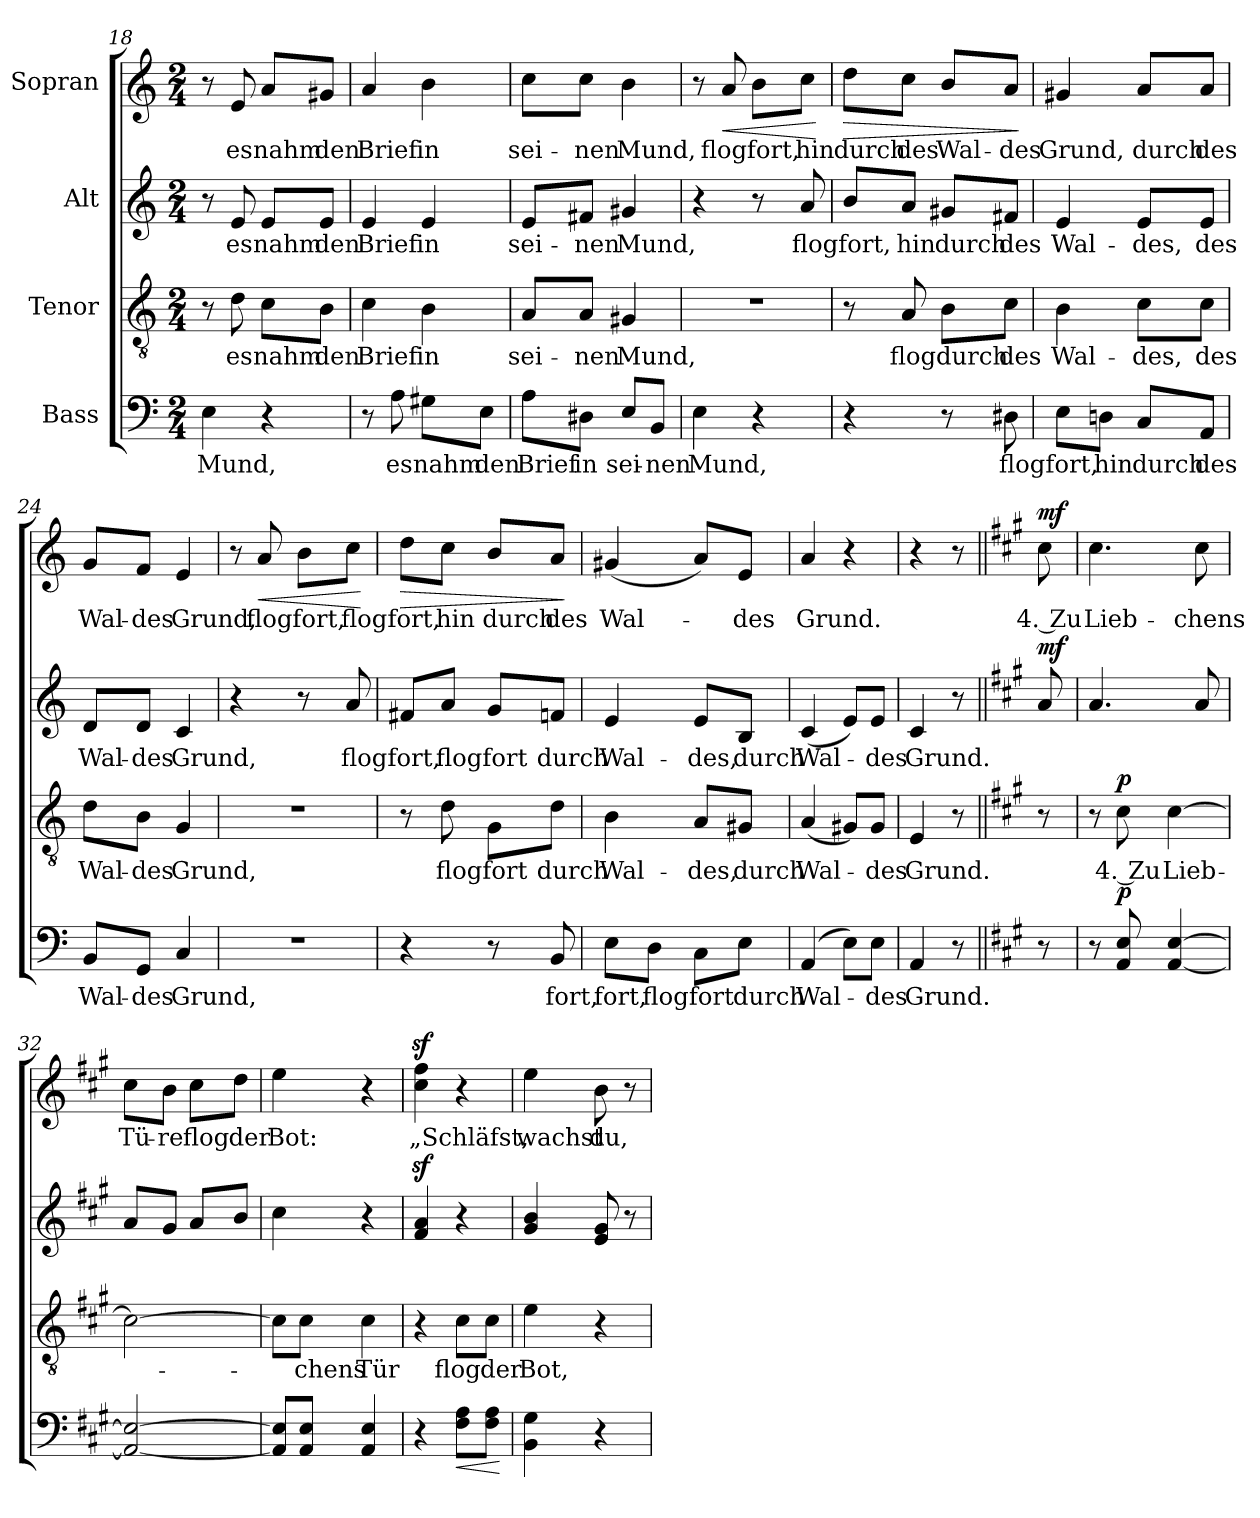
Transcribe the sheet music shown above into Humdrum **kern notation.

**kern	**text	**dynam	**kern	**text	**dynam	**kern	**text	**dynam	**kern	**text	**dynam
*part4	*part4	*part4	*part3	*part3	*part3	*part2	*part2	*part2	*part1	*part1	*part1
*staff4	*staff4	*staff4	*staff3	*staff3	*staff3	*staff2	*staff2	*staff2	*staff1	*staff1	*staff1
*I"Bass	*	*	*I"Tenor	*	*	*I"Alt	*	*	*I"Sopran	*	*
*clefF4	*	*	*clefGv2	*	*	*clefG2	*	*	*clefG2	*	*
*k[]	*	*	*k[]	*	*	*k[]	*	*	*k[]	*	*
*M2/4	*	*	*M2/4	*	*	*M2/4	*	*	*M2/4	*	*
=18	=18	=18	=18	=18	=18	=18	=18	=18	=18	=18	=18
!	!LO:LY:b	!	!	!	!	!	!	!	!	!	!
4E\	Mund,	.	8r	.	.	8r	.	.	8r	.	.
!	!	!	!	!LO:LY:b	!	!	!LO:LY:b	!	!	!LO:LY:b	!
.	.	.	8d\	es	.	8e/	es	.	8e/	es	.
!	!	!	!	!LO:LY:b	!	!	!LO:LY:b	!	!	!LO:LY:b	!
4r	.	.	8c\L	nahm	.	8e/L	nahm	.	8a/L	nahm	.
!	!	!	!	!LO:LY:b	!	!	!LO:LY:b	!	!	!LO:LY:b	!
.	.	.	8B\J	den	.	8e/J	den	.	8g#X/J	den	.
=19	=19	=19	=19	=19	=19	=19	=19	=19	=19	=19	=19
!	!	!	!	!LO:LY:b	!	!	!LO:LY:b	!	!	!LO:LY:b	!
8r	.	.	4c\	Brief	.	4e/	Brief	.	4a/	Brief	.
!	!LO:LY:b	!	!	!	!	!	!	!	!	!	!
8A\	es	.	.	.	.	.	.	.	.	.	.
!	!LO:LY:b	!	!	!LO:LY:b	!	!	!LO:LY:b	!	!	!LO:LY:b	!
8G#X\L	nahm	.	4B\	in	.	4e/	in	.	4b\	in	.
!	!LO:LY:b	!	!	!	!	!	!	!	!	!	!
8E\J	den	.	.	.	.	.	.	.	.	.	.
!!LO:LB:g=z
=20	=20	=20	=20	=20	=20	=20	=20	=20	=20	=20	=20
!	!LO:LY:b	!	!	!LO:LY:b	!	!	!LO:LY:b	!	!	!LO:LY:b	!
8A\L	Brief	.	8A/L	sei-	.	8e/L	sei-	.	8cc\L	sei-	.
!	!LO:LY:b	!	!	!LO:LY:b	!	!	!LO:LY:b	!	!	!LO:LY:b	!
8D#X\J	in	.	8A/J	-nen	.	8f#X/J	-nen	.	8cc\J	-nen	.
!	!LO:LY:b	!	!	!LO:LY:b	!	!	!LO:LY:b	!	!	!LO:LY:b	!
8E/L	sei-	.	4G#X/	Mund,	.	4g#X/	Mund,	.	4b\	Mund,	.
!	!LO:LY:b	!	!	!	!	!	!	!	!	!	!
8BB/J	-nen	.	.	.	.	.	.	.	.	.	.
=21	=21	=21	=21	=21	=21	=21	=21	=21	=21	=21	=21
!	!LO:LY:b	!	!	!	!	!	!	!	!	!	!
4E\	Mund,	.	2r	.	.	4r	.	.	8r	.	.
!	!	!	!	!	!	!	!	!	!	!LO:LY:b	!LO:HP:b
.	.	.	.	.	.	.	.	.	8a/	flog	<
!	!	!	!	!	!	!	!	!	!	!LO:LY:b	!
4r	.	.	.	.	.	8r	.	.	8b\L	fort,	.
!	!	!	!	!	!	!	!LO:LY:b	!	!	!LO:LY:b	!
.	.	.	.	.	.	8a/	flog	.	8cc\J	hin	.
.	.	.	.	.	.	.	.	.	.	.	[
=22	=22	=22	=22	=22	=22	=22	=22	=22	=22	=22	=22
!	!	!	!	!	!	!	!LO:LY:b	!	!	!LO:LY:b	!LO:HP:b
4r	.	.	8r	.	.	8b/L	fort,	.	8dd\L	durch	>
!	!	!	!	!LO:LY:b	!	!	!LO:LY:b	!	!	!LO:LY:b	!
.	.	.	8A/	flog	.	8a/J	hin	.	8cc\J	des	.
!	!	!	!	!LO:LY:b	!	!	!LO:LY:b	!	!	!LO:LY:b	!
8r	.	.	8B\L	durch	.	8g#X/L	durch	.	8b/L	Wal-	.
!	!LO:LY:b	!	!	!LO:LY:b	!	!	!LO:LY:b	!	!	!LO:LY:b	!
8D#X\	flog	.	8c\J	des	.	8f#X/J	des	.	8a/J	-des	.
.	.	.	.	.	.	.	.	.	.	.	]
=23	=23	=23	=23	=23	=23	=23	=23	=23	=23	=23	=23
!	!LO:LY:b	!	!	!LO:LY:b	!	!	!LO:LY:b	!	!	!LO:LY:b	!
8E\L	fort,	.	4B\	Wal-	.	4e/	Wal-	.	4g#X/	Grund,	.
!	!LO:LY:b	!	!	!	!	!	!	!	!	!	!
8Dn\J	hin	.	.	.	.	.	.	.	.	.	.
!	!LO:LY:b	!	!	!LO:LY:b	!	!	!LO:LY:b	!	!	!LO:LY:b	!
8C/L	durch	.	8c\L	-des,	.	8e/L	-des,	.	8a/L	durch	.
!	!LO:LY:b	!	!	!LO:LY:b	!	!	!LO:LY:b	!	!	!LO:LY:b	!
8AA/J	des	.	8c\J	des	.	8e/J	des	.	8a/J	des	.
=24	=24	=24	=24	=24	=24	=24	=24	=24	=24	=24	=24
!	!LO:LY:b	!	!	!LO:LY:b	!	!	!LO:LY:b	!	!	!LO:LY:b	!
8BB/L	Wal-	.	8d\L	Wal-	.	8d/L	Wal-	.	8g/L	Wal-	.
!	!LO:LY:b	!	!	!LO:LY:b	!	!	!LO:LY:b	!	!	!LO:LY:b	!
8GG/J	-des	.	8B\J	-des	.	8d/J	-des	.	8f/J	-des	.
!	!LO:LY:b	!	!	!LO:LY:b	!	!	!LO:LY:b	!	!	!LO:LY:b	!
4C/	Grund,	.	4G/	Grund,	.	4c/	Grund,	.	4e/	Grund,	.
!!LO:PB:g=z
=25	=25	=25	=25	=25	=25	=25	=25	=25	=25	=25	=25
2r	.	.	2r	.	.	4r	.	.	8r	.	.
!	!	!	!	!	!	!	!	!	!	!LO:LY:b	!LO:HP:b
.	.	.	.	.	.	.	.	.	8a/	flog	<
!	!	!	!	!	!	!	!	!	!	!LO:LY:b	!
.	.	.	.	.	.	8r	.	.	8b\L	fort,	.
!	!	!	!	!	!	!	!LO:LY:b	!	!	!LO:LY:b	!
.	.	.	.	.	.	8a/	flog	.	8cc\J	flog	.
.	.	.	.	.	.	.	.	.	.	.	[
=26	=26	=26	=26	=26	=26	=26	=26	=26	=26	=26	=26
!	!	!	!	!	!	!	!LO:LY:b	!	!	!LO:LY:b	!LO:HP:b
4r	.	.	8r	.	.	8f#X/L	fort,	.	8dd\L	fort,	>
!	!	!	!	!LO:LY:b	!	!	!LO:LY:b	!	!	!LO:LY:b	!
.	.	.	8d\	flog	.	8a/J	flog	.	8cc\J	hin	.
!	!	!	!	!LO:LY:b	!	!	!LO:LY:b	!	!	!LO:LY:b	!
8r	.	.	8G\L	fort	.	8g/L	fort	.	8b/L	durch	.
!	!LO:LY:b	!	!	!LO:LY:b	!	!	!LO:LY:b	!	!	!LO:LY:b	!
8BB/	fort,	.	8d\J	durch	.	8fn/J	durch	.	8a/J	des	.
.	.	.	.	.	.	.	.	.	.	.	]
=27	=27	=27	=27	=27	=27	=27	=27	=27	=27	=27	=27
!	!LO:LY:b	!	!	!LO:LY:b	!	!	!LO:LY:b	!	!	!LO:LY:b	!
8E\L	fort,	.	4B\	Wal-	.	4e/	Wal-	.	(4g#X/	Wal-	.
!	!LO:LY:b	!	!	!	!	!	!	!	!	!	!
8D\J	flog	.	.	.	.	.	.	.	.	.	.
!	!LO:LY:b	!	!	!LO:LY:b	!	!	!LO:LY:b	!	!	!	!
8C\L	fort	.	8A/L	-des,	.	8e/L	-des,	.	8a/L)	.	.
!	!LO:LY:b	!	!	!LO:LY:b	!	!	!LO:LY:b	!	!	!LO:LY:b	!
8E\J	durch	.	8G#X/J	durch	.	8B/J	durch	.	8e/J	-des	.
=28	=28	=28	=28	=28	=28	=28	=28	=28	=28	=28	=28
!	!LO:LY:b	!	!	!LO:LY:b	!	!	!LO:LY:b	!	!	!LO:LY:b	!
(4AA/	Wal-	.	(4A/	Wal-	.	(4c/	Wal-	.	4a/	Grund.	.
8E\L)	.	.	8G#X/L)	.	.	8e/L)	.	.	4r	.	.
!	!LO:LY:b	!	!	!LO:LY:b	!	!	!LO:LY:b	!	!	!	!
8E\J	-des	.	8G#/J	-des	.	8e/J	-des	.	.	.	.
=29	=29	=29	=29	=29	=29	=29	=29	=29	=29	=29	=29
!	!LO:LY:b	!	!	!LO:LY:b	!	!	!LO:LY:b	!	!	!	!
4AA/	Grund.	.	4E/	Grund.	.	4c/	Grund.	.	4r	.	.
8r	.	.	8r	.	.	8r	.	.	8r	.	.
!!LO:LB:g=z
=30||	=30||	=30||	=30||	=30||	=30||	=30||	=30||	=30||	=30||	=30||	=30||
*k[f#c#g#]	*	*	*k[f#c#g#]	*	*	*k[f#c#g#]	*	*	*k[f#c#g#]	*	*
!	!	!	!	!	!	!	!	!LO:DY:a	!	!LO:LY:b	!LO:DY:a
8r	.	.	8r	.	.	8a/	.	mf	8cc#\	4. Zu	mf
=31	=31	=31	=31	=31	=31	=31	=31	=31	=31	=31	=31
!	!	!	!	!	!	!	!	!	!	!LO:LY:b	!
8r	.	.	8r	.	.	4.a/	.	.	4.cc#\	Lieb-	.
!	!	!LO:DY:a	!	!LO:LY:b	!LO:DY:a	!	!	!	!	!	!
8AA/ 8E/	.	p	8c#\	4. Zu	p	.	.	.	.	.	.
!	!	!	!	!LO:LY:b	!	!	!	!	!	!	!
[4AA/ [4E/	.	.	[4c#\	Lieb-	.	.	.	.	.	.	.
!	!	!	!	!	!	!	!	!	!	!LO:LY:b	!
.	.	.	.	.	.	8a/	.	.	8cc#\	-chens	.
=32	=32	=32	=32	=32	=32	=32	=32	=32	=32	=32	=32
!	!	!	!	!	!	!	!	!	!	!LO:LY:b	!
2AA/_ 2E/_	.	.	2c#\_	.	.	8a/L	.	.	8cc#\L	Tü-	.
!	!	!	!	!	!	!	!	!	!	!LO:LY:b	!
.	.	.	.	.	.	8g#/J	.	.	8b\J	-re	.
!	!	!	!	!	!	!	!	!	!	!LO:LY:b	!
.	.	.	.	.	.	8a/L	.	.	8cc#\L	flog	.
!	!	!	!	!	!	!	!	!	!	!LO:LY:b	!
.	.	.	.	.	.	8b/J	.	.	8dd\J	der	.
=33	=33	=33	=33	=33	=33	=33	=33	=33	=33	=33	=33
!	!	!	!	!	!	!	!	!	!	!LO:LY:b	!
8AA]/ 8E]/L	.	.	8c#\L]	.	.	4cc#\	.	.	4ee\	Bot:	.
!	!	!	!	!LO:LY:b	!	!	!	!	!	!	!
8AA/ 8E/J	.	.	8c#\J	-chens	.	.	.	.	.	.	.
!	!	!	!	!LO:LY:b	!	!	!	!	!	!	!
4AA/ 4E/	.	.	4c#\	Tür	.	4r	.	.	4r	.	.
=34	=34	=34	=34	=34	=34	=34	=34	=34	=34	=34	=34
!	!	!	!	!	!	!	!	!	!	!LO:LY:b	!
4r	.	.	4r	.	.	4f#/z> 4a/z>	.	.	4cc#\z> 4ff#\z>	„Schläfst,	.
!	!	!LO:HP:b	!	!LO:LY:b	!	!	!	!	!	!	!
8F#\ 8A\L	.	<	8c#\L	flog	.	4r	.	.	4r	.	.
!	!	!	!	!LO:LY:b	!	!	!	!	!	!	!
8F#\ 8A\J	.	.	8c#\J	der	.	.	.	.	.	.	.
.	.	[	.	.	.	.	.	.	.	.	.
=35	=35	=35	=35	=35	=35	=35	=35	=35	=35	=35	=35
!	!	!	!	!LO:LY:b	!	!	!	!	!	!LO:LY:b	!
4BB\ 4G#\	.	.	4e\	Bot,	.	4g#/ 4b/	.	.	4ee\	wachst	.
!	!	!	!	!	!	!	!	!	!	!LO:LY:b	!
4r	.	.	4r	.	.	8e/ 8g#/	.	.	8b\	du,	.
.	.	.	.	.	.	8r	.	.	8r	.	.
=	=	=	=	=	=	=	=	=	=	=	=
*-	*-	*-	*-	*-	*-	*-	*-	*-	*-	*-	*-
